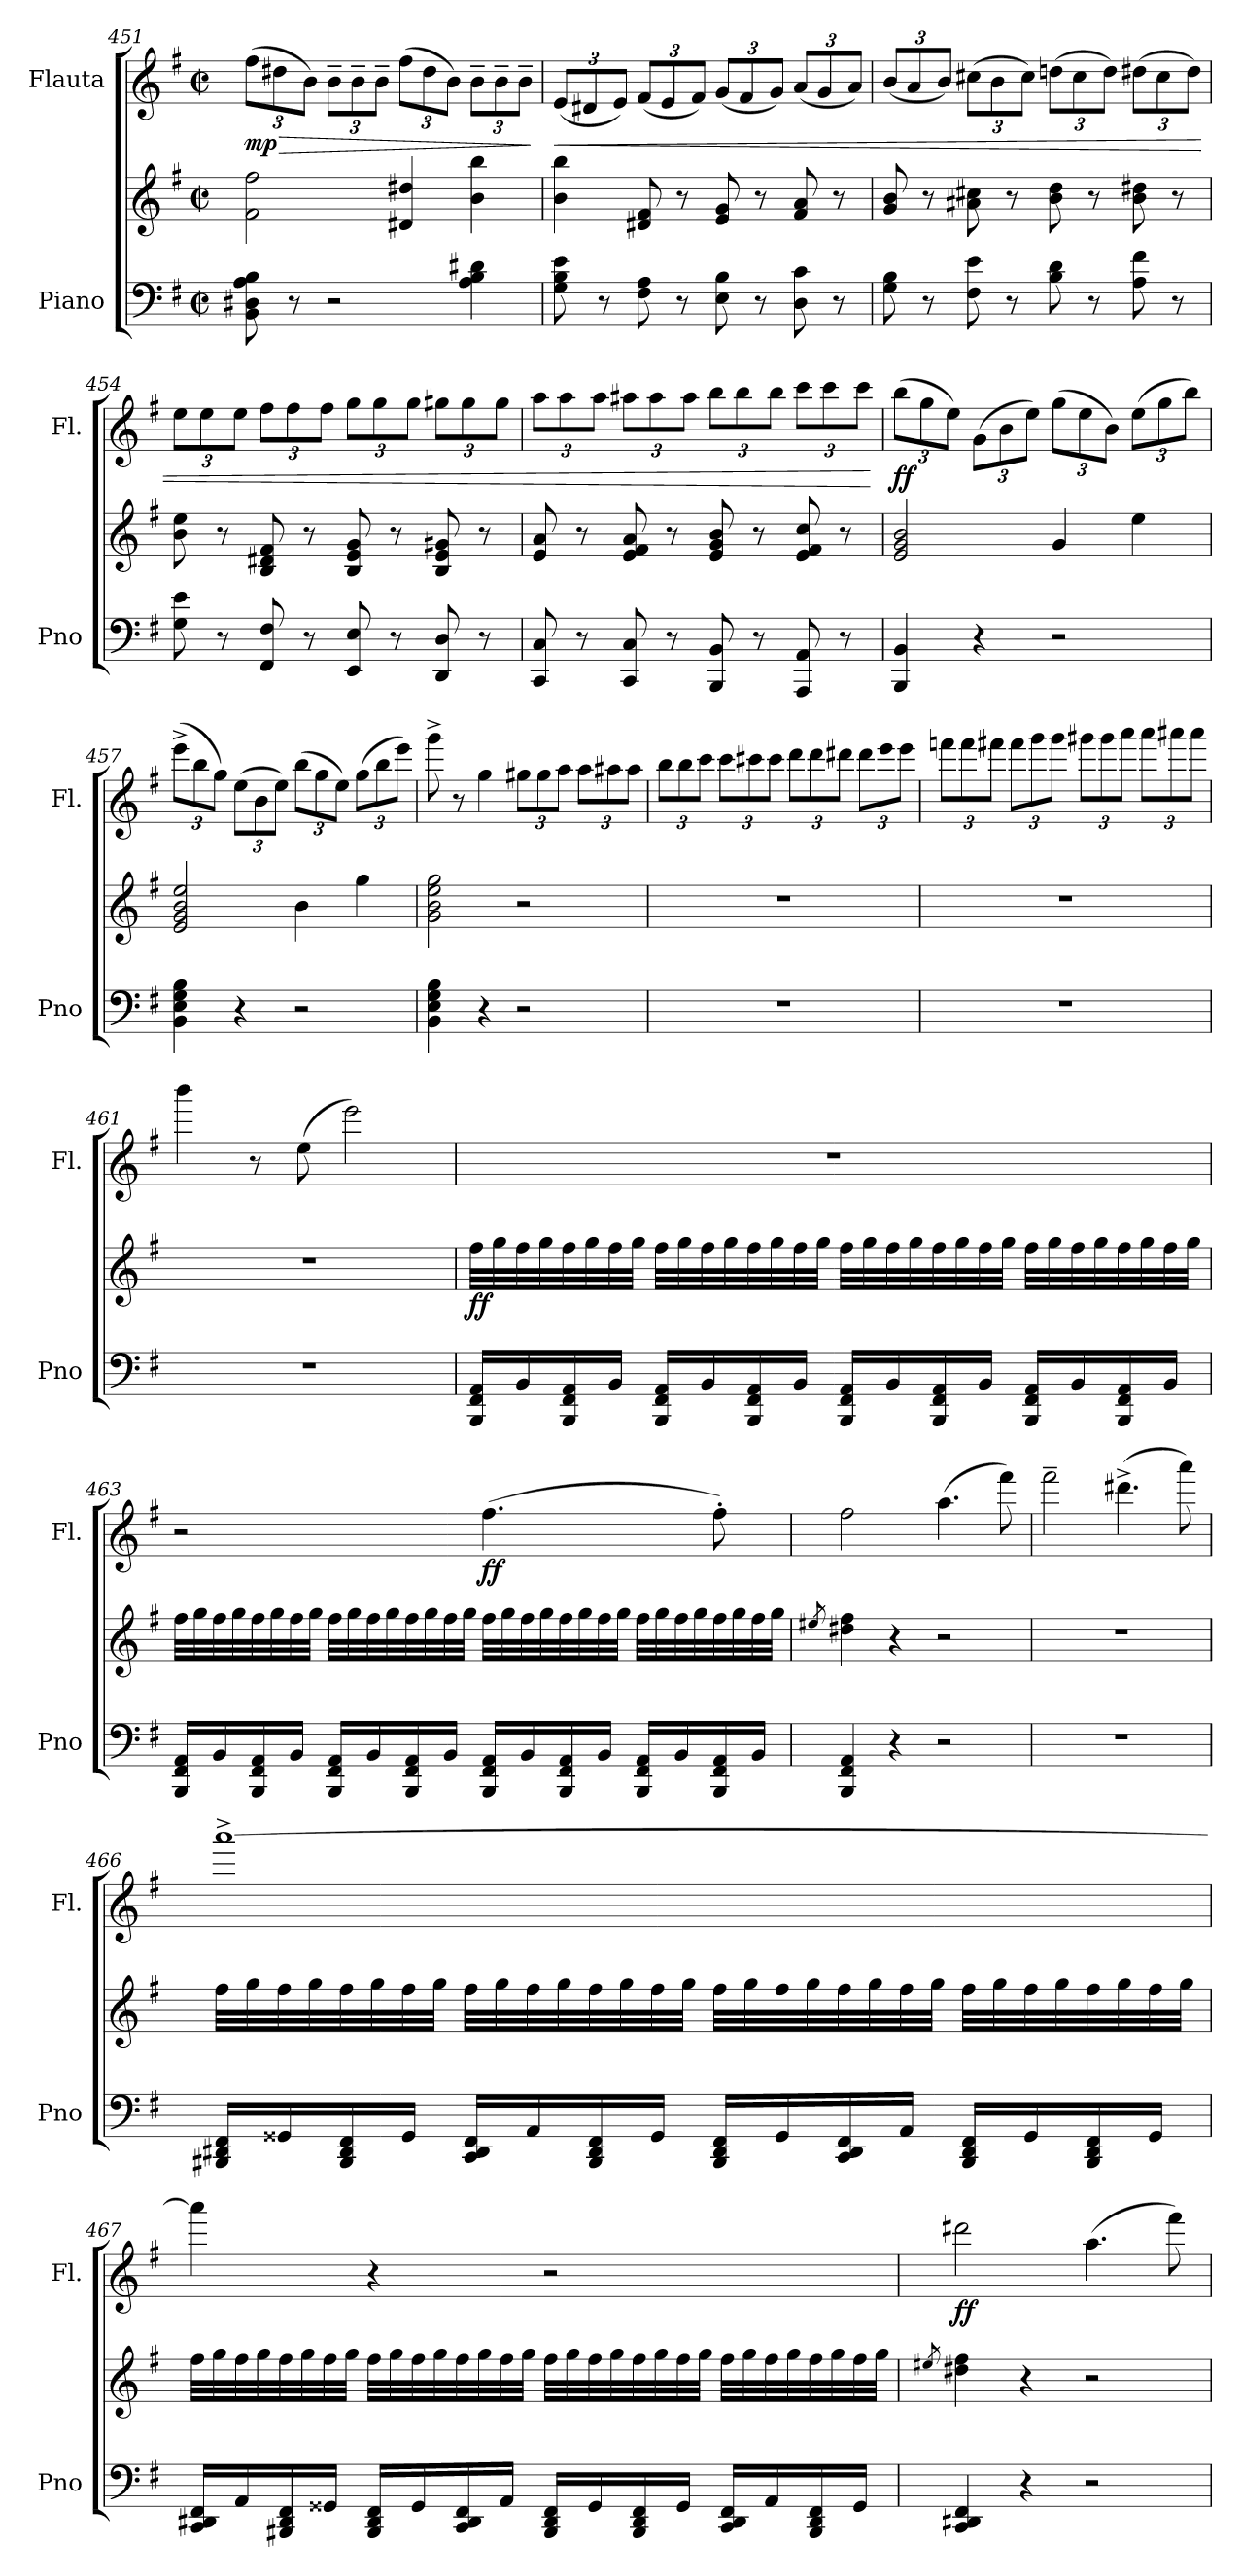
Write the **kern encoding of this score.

**kern	**kern	**dynam	**kern	**dynam
*part2	*part2	*part2	*part1	*part1
*staff3	*staff2	*staff2/3	*staff1	*staff1
*I"Piano	*	*	*I"Flauta	*
*I'Pno	*	*	*I'Fl.	*
*clefF4	*clefG2	*	*clefG2	*
*k[f#]	*k[f#]	*	*k[f#]	*
*M2/2	*M2/2	*	*M2/2	*
*met(c|)	*met(c|)	*	*met(c|)	*
*	*	*	*Xbrackettup	*
=451	=451	=451	=451	=451
!	!	!	!	!LO:HP:b
!	!	!	!	!LO:DY:n=1:b
8BB\ 8D#X\ 8A\ 8B\	2f#\ 2ff#\	.	(12ff#\L	> mp
.	.	.	12dd#X\	.
8r	.	.	.	.
.	.	.	12b\J)	.
2r	.	.	12b~\L	.
.	.	.	12b~\	.
.	.	.	12b~\J	.
.	4d#X/ 4dd#X/	.	(12ff#\L	.
.	.	.	12dd#\	.
.	.	.	12b\J)	.
4A\ 4B\ 4d#X\	4b\ 4bb\	.	12b~\L	.
.	.	.	12b~\	.
.	.	.	12b~\J	.
.	.	.	.	]
=452	=452	=452	=452	=452
!	!	!	!	!LO:HP:b
8G\ 8B\ 8e\	4b\ 4bb\	.	(12e/L	<
.	.	.	12d#X/	.
8r	.	.	.	.
.	.	.	12e/J)	.
8F#\ 8A\	8d#X/ 8f#/	.	(12f#/L	.
.	.	.	12e/	.
8r	8r	.	.	.
.	.	.	12f#/J)	.
8E\ 8B\	8e/ 8g/	.	(12g/L	.
.	.	.	12f#/	.
8r	8r	.	.	.
.	.	.	12g/J)	.
8D\ 8c\	8f#/ 8a/	.	(12a/L	.
.	.	.	12g/	.
8r	8r	.	.	.
.	.	.	12a/J)	.
!!LO:LB:g=z
=453	=453	=453	=453	=453
8G\ 8B\	8g/ 8b/	.	(12b/L	.
.	.	.	12a/	.
8r	8r	.	.	.
.	.	.	12b/J)	.
8F#\ 8e\	8a#X\ 8cc#X\	.	(12cc#X\L	.
.	.	.	12b\	.
8r	8r	.	.	.
.	.	.	12cc#\J)	.
8B\ 8d\	8b\ 8dd\	.	(12ddn\L	.
.	.	.	12cc#\	.
8r	8r	.	.	.
.	.	.	12dd\J)	.
8A\ 8f#\	8b\ 8dd#X\	.	(12dd#X\L	.
.	.	.	12cc#\	.
8r	8r	.	.	.
.	.	.	12dd#\J)	.
=454	=454	=454	=454	=454
8G\ 8e\	8b\ 8ee\	.	12ee\L	.
.	.	.	12ee\	.
8r	8r	.	.	.
.	.	.	12ee\J	.
8FF#/ 8F#/	8B/ 8d#X/ 8f#/	.	12ff#\L	.
.	.	.	12ff#\	.
8r	8r	.	.	.
.	.	.	12ff#\J	.
8EE/ 8E/	8B/ 8e/ 8g/	.	12gg\L	.
.	.	.	12gg\	.
8r	8r	.	.	.
.	.	.	12gg\J	.
8DD/ 8D/	8B/ 8e/ 8g#X/	.	12gg#X\L	.
.	.	.	12gg#\	.
8r	8r	.	.	.
.	.	.	12gg#\J	.
=455	=455	=455	=455	=455
8CC/ 8C/	8e/ 8a/	.	12aa\L	.
.	.	.	12aa\	.
8r	8r	.	.	.
.	.	.	12aa\J	.
8CC/ 8C/	8e/ 8f#/ 8a/	.	12aa#X\L	.
.	.	.	12aa#\	.
8r	8r	.	.	.
.	.	.	12aa#\J	.
8BBB/ 8BB/	8e/ 8g/ 8b/	.	12bb\L	.
.	.	.	12bb\	.
8r	8r	.	.	.
.	.	.	12bb\J	.
8AAA/ 8AA/	8e/ 8f#/ 8cc/	.	12ccc\L	.
.	.	.	12ccc\	.
8r	8r	.	.	.
.	.	.	12ccc\J	.
.	.	.	.	[
!!LO:LB:g=z
=456	=456	=456	=456	=456
!	!	!	!	!LO:DY:b
4BBB/ 4BB/	2e/ 2g/ 2b/	.	(12bb\L	ff
.	.	.	12gg\	.
.	.	.	12ee\J)	.
4r	.	.	(12g\L	.
.	.	.	12b\	.
.	.	.	12ee\J)	.
2r	4g/	.	(12gg\L	.
.	.	.	12ee\	.
.	.	.	12b\J)	.
.	4ee\	.	(12ee\L	.
.	.	.	12gg\	.
.	.	.	12bb\J)	.
=457	=457	=457	=457	=457
4BB\ 4E\ 4G\ 4B\	2e/ 2g/ 2b/ 2ee/	.	(12eee^\L	.
.	.	.	12bb\	.
.	.	.	12gg\J)	.
4r	.	.	(12ee\L	.
.	.	.	12b\	.
.	.	.	12ee\J)	.
2r	4b\	.	(12bb\L	.
.	.	.	12gg\	.
.	.	.	12ee\J)	.
.	4gg\	.	(12gg\L	.
.	.	.	12bb\	.
.	.	.	12eee\J)	.
=458	=458	=458	=458	=458
4BB\ 4E\ 4G\ 4B\	2g\ 2b\ 2ee\ 2gg\	.	8ggg^\	.
.	.	.	8r	.
4r	.	.	4gg\	.
2r	2r	.	12gg#X\L	.
.	.	.	12gg#\	.
.	.	.	12aa\J	.
.	.	.	12aa\L	.
.	.	.	12aa#X\	.
.	.	.	12aa#\J	.
!!LO:PB:g=z
=459	=459	=459	=459	=459
1r	1r	.	12bb\L	.
.	.	.	12bb\	.
.	.	.	12ccc\J	.
.	.	.	12ccc\L	.
.	.	.	12ccc#X\	.
.	.	.	12ccc#\J	.
.	.	.	12ddd\L	.
.	.	.	12ddd\	.
.	.	.	12ddd#X\J	.
.	.	.	12ddd#\L	.
.	.	.	12eee\	.
.	.	.	12eee\J	.
=460	=460	=460	=460	=460
1r	1r	.	12fffn\L	.
.	.	.	12fff\	.
.	.	.	12fff#X\J	.
.	.	.	12fff#\L	.
.	.	.	12ggg\	.
.	.	.	12ggg\J	.
.	.	.	12ggg#X\L	.
.	.	.	12ggg#\	.
.	.	.	12aaa\J	.
.	.	.	12aaa\L	.
.	.	.	12aaa#X\	.
.	.	.	12aaa#\J	.
=461	=461	=461	=461	=461
1r	1r	.	4bbb\	.
.	.	.	8r	.
.	.	.	(8ee\	.
.	.	.	2eee\)	.
!!LO:LB:g=z
=462	=462	=462	=462	=462
!	!	!LO:DY:b	!	!
16BBB/ 16FF#/ 16AA/LL	32ff#\LLL	ff	1r	.
.	32gg\	.	.	.
16BB/	32ff#\	.	.	.
.	32gg\	.	.	.
16BBB/ 16FF#/ 16AA/	32ff#\	.	.	.
.	32gg\	.	.	.
16BB/JJ	32ff#\	.	.	.
.	32gg\JJJ	.	.	.
16BBB/ 16FF#/ 16AA/LL	32ff#\LLL	.	.	.
.	32gg\	.	.	.
16BB/	32ff#\	.	.	.
.	32gg\	.	.	.
16BBB/ 16FF#/ 16AA/	32ff#\	.	.	.
.	32gg\	.	.	.
16BB/JJ	32ff#\	.	.	.
.	32gg\JJJ	.	.	.
16BBB/ 16FF#/ 16AA/LL	32ff#\LLL	.	.	.
.	32gg\	.	.	.
16BB/	32ff#\	.	.	.
.	32gg\	.	.	.
16BBB/ 16FF#/ 16AA/	32ff#\	.	.	.
.	32gg\	.	.	.
16BB/JJ	32ff#\	.	.	.
.	32gg\JJJ	.	.	.
16BBB/ 16FF#/ 16AA/LL	32ff#\LLL	.	.	.
.	32gg\	.	.	.
16BB/	32ff#\	.	.	.
.	32gg\	.	.	.
16BBB/ 16FF#/ 16AA/	32ff#\	.	.	.
.	32gg\	.	.	.
16BB/JJ	32ff#\	.	.	.
.	32gg\JJJ	.	.	.
!!LO:LB:g=z
=463	=463	=463	=463	=463
16BBB/ 16FF#/ 16AA/LL	32ff#\LLL	.	2r	.
.	32gg\	.	.	.
16BB/	32ff#\	.	.	.
.	32gg\	.	.	.
16BBB/ 16FF#/ 16AA/	32ff#\	.	.	.
.	32gg\	.	.	.
16BB/JJ	32ff#\	.	.	.
.	32gg\JJJ	.	.	.
16BBB/ 16FF#/ 16AA/LL	32ff#\LLL	.	.	.
.	32gg\	.	.	.
16BB/	32ff#\	.	.	.
.	32gg\	.	.	.
16BBB/ 16FF#/ 16AA/	32ff#\	.	.	.
.	32gg\	.	.	.
16BB/JJ	32ff#\	.	.	.
.	32gg\JJJ	.	.	.
!	!	!	!	!LO:DY:b
16BBB/ 16FF#/ 16AA/LL	32ff#\LLL	.	(4.ff#\	ff
.	32gg\	.	.	.
16BB/	32ff#\	.	.	.
.	32gg\	.	.	.
16BBB/ 16FF#/ 16AA/	32ff#\	.	.	.
.	32gg\	.	.	.
16BB/JJ	32ff#\	.	.	.
.	32gg\JJJ	.	.	.
16BBB/ 16FF#/ 16AA/LL	32ff#\LLL	.	.	.
.	32gg\	.	.	.
16BB/	32ff#\	.	.	.
.	32gg\	.	.	.
16BBB/ 16FF#/ 16AA/	32ff#\	.	8ff#'\)	.
.	32gg\	.	.	.
16BB/JJ	32ff#\	.	.	.
.	32gg\JJJ	.	.	.
=464	=464	=464	=464	=464
.	8qee#X/	.	.	.
4BBB/ 4FF#/ 4AA/	4dd#X\ 4ff#\	.	2ff#\	.
4r	4r	.	.	.
2r	2r	.	(4.aa\	.
.	.	.	8fff#\)	.
=465	=465	=465	=465	=465
1r	1r	.	2fff#~\	.
.	.	.	(4.ddd#X^\	.
.	.	.	8aaa\)	.
!!LO:LB:g=z
=466	=466	=466	=466	=466
16BBB#X/ 16DD#X/ 16FF#/LL	32ff#\LLL	.	[1aaa^	.
.	32gg\	.	.	.
16GG##X/	32ff#\	.	.	.
.	32gg\	.	.	.
16BBB#/ 16DD#/ 16FF#/	32ff#\	.	.	.
.	32gg\	.	.	.
16GG##/JJ	32ff#\	.	.	.
.	32gg\JJJ	.	.	.
16CC/ 16DD#/ 16FF#/LL	32ff#\LLL	.	.	.
.	32gg\	.	.	.
16AA/	32ff#\	.	.	.
.	32gg\	.	.	.
16BBB#/ 16DD#/ 16FF#/	32ff#\	.	.	.
.	32gg\	.	.	.
16GG##/JJ	32ff#\	.	.	.
.	32gg\JJJ	.	.	.
16BBB#/ 16DD#/ 16FF#/LL	32ff#\LLL	.	.	.
.	32gg\	.	.	.
16GG##/	32ff#\	.	.	.
.	32gg\	.	.	.
16CC/ 16DD#/ 16FF#/	32ff#\	.	.	.
.	32gg\	.	.	.
16AA/JJ	32ff#\	.	.	.
.	32gg\JJJ	.	.	.
16BBB#/ 16DD#/ 16FF#/LL	32ff#\LLL	.	.	.
.	32gg\	.	.	.
16GG##/	32ff#\	.	.	.
.	32gg\	.	.	.
16BBB#/ 16DD#/ 16FF#/	32ff#\	.	.	.
.	32gg\	.	.	.
16GG##/JJ	32ff#\	.	.	.
.	32gg\JJJ	.	.	.
!!LO:PB:g=z
=467	=467	=467	=467	=467
16CC/ 16DD#X/ 16FF#/LL	32ff#\LLL	.	4aaa\]	.
.	32gg\	.	.	.
16AA/	32ff#\	.	.	.
.	32gg\	.	.	.
16BBB#X/ 16DD#/ 16FF#/	32ff#\	.	.	.
.	32gg\	.	.	.
16GG##X/JJ	32ff#\	.	.	.
.	32gg\JJJ	.	.	.
16BBB#/ 16DD#/ 16FF#/LL	32ff#\LLL	.	4r	.
.	32gg\	.	.	.
16GG##/	32ff#\	.	.	.
.	32gg\	.	.	.
16CC/ 16DD#/ 16FF#/	32ff#\	.	.	.
.	32gg\	.	.	.
16AA/JJ	32ff#\	.	.	.
.	32gg\JJJ	.	.	.
16BBB#/ 16DD#/ 16FF#/LL	32ff#\LLL	.	2r	.
.	32gg\	.	.	.
16GG##/	32ff#\	.	.	.
.	32gg\	.	.	.
16BBB#/ 16DD#/ 16FF#/	32ff#\	.	.	.
.	32gg\	.	.	.
16GG##/JJ	32ff#\	.	.	.
.	32gg\JJJ	.	.	.
16CC/ 16DD#/ 16FF#/LL	32ff#\LLL	.	.	.
.	32gg\	.	.	.
16AA/	32ff#\	.	.	.
.	32gg\	.	.	.
16BBB#/ 16DD#/ 16FF#/	32ff#\	.	.	.
.	32gg\	.	.	.
16GG##/JJ	32ff#\	.	.	.
.	32gg\JJJ	.	.	.
=468	=468	=468	=468	=468
.	8qee#X/	.	.	.
!	!	!	!	!LO:DY:b
4CC/ 4DD#X/ 4FF#/	4dd#X\ 4ff#\	.	2ddd#X\	ff
4r	4r	.	.	.
2r	2r	.	(4.aa\	.
.	.	.	8fff#\)	.
=	=	=	=	=
*-	*-	*-	*-	*-
